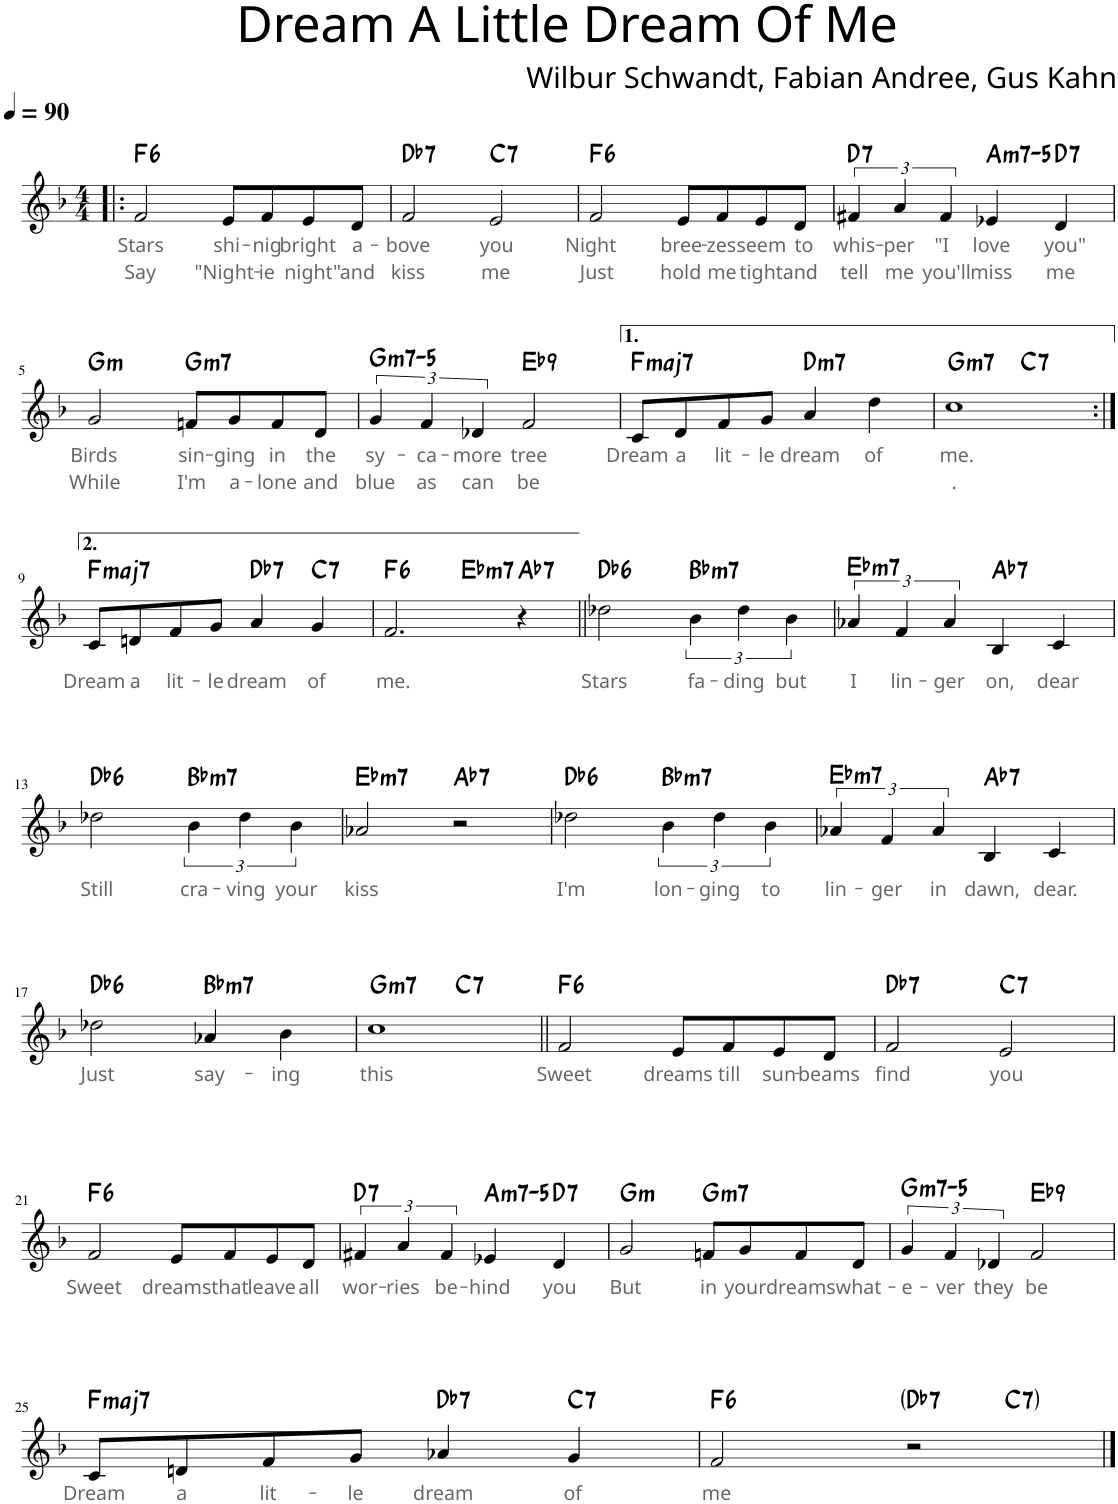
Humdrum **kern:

**kern	**text	**text	**harte
*part1	*part1	*part1	*part1
*staff1	*staff1	*staff1	*
*I"Piano	*	*	*
*I'Pno.	*	*	*
*clefG2	*	*	*
*k[b-]	*	*	*
*M4/4	*	*	*
*MM90	*	*	*
=1!|:	=1!|:	=1!|:	=1!|:
!	!LO:LY:b:color=#666666	!LO:LY:b:color=#666666	!LO:H:kt=6
2f/	Stars	Say	F:maj6
!	!LO:LY:b:color=#666666	!LO:LY:b:color=#666666	!
8e/L	shi-	"Night-	.
!	!LO:LY:b:color=#666666	!LO:LY:b:color=#666666	!
8f/	-nig	-ie	.
!	!LO:LY:b:color=#666666	!LO:LY:b:color=#666666	!
8e/	bright	night"	.
!	!LO:LY:b:color=#666666	!LO:LY:b:color=#666666	!
8d/J	a-	and	.
=2	=2	=2	=2
!	!LO:LY:b:color=#666666	!LO:LY:b:color=#666666	!LO:H:kt=7
2f/	-bove	kiss	Db:7
!	!LO:LY:b:color=#666666	!LO:LY:b:color=#666666	!LO:H:kt=7
2e/	you	me	C:7
=3	=3	=3	=3
!	!LO:LY:b:color=#666666	!LO:LY:b:color=#666666	!LO:H:kt=6
2f/	Night	Just	F:maj6
!	!LO:LY:b:color=#666666	!LO:LY:b:color=#666666	!
8e/L	bree-	hold	.
!	!LO:LY:b:color=#666666	!LO:LY:b:color=#666666	!
8f/	-zes	me	.
!	!LO:LY:b:color=#666666	!LO:LY:b:color=#666666	!
8e/	seem	tight	.
!	!LO:LY:b:color=#666666	!LO:LY:b:color=#666666	!
8d/J	to	and	.
=4	=4	=4	=4
!	!LO:LY:b:color=#666666	!LO:LY:b:color=#666666	!LO:H:kt=7
6f#X/	whis-	tell	D:7
!	!LO:LY:b:color=#666666	!LO:LY:b:color=#666666	!
6a/	-per	me	.
!	!LO:LY:b:color=#666666	!LO:LY:b:color=#666666	!
6f#/	"I	you'll	.
!	!LO:LY:b:color=#666666	!LO:LY:b:color=#666666	!LO:H:kt=m7-5
4e-X/	love	miss	A:hdim7
!	!LO:LY:b:color=#666666	!LO:LY:b:color=#666666	!LO:H:kt=7
4d/	you"	me	D:7
!!LO:LB:g=z
=5	=5	=5	=5
!	!LO:LY:b:color=#666666	!LO:LY:b:color=#666666	!LO:H:kt=m
2g/	Birds	While	G:min
!	!LO:LY:b:color=#666666	!LO:LY:b:color=#666666	!LO:H:kt=m7
8fn/L	sin-	I'm	G:min7
!	!LO:LY:b:color=#666666	!LO:LY:b:color=#666666	!
8g/	-ging	a-	.
!	!LO:LY:b:color=#666666	!LO:LY:b:color=#666666	!
8f/	in	-lone	.
!	!LO:LY:b:color=#666666	!LO:LY:b:color=#666666	!
8d/J	the	and	.
=6	=6	=6	=6
!	!LO:LY:b:color=#666666	!LO:LY:b:color=#666666	!LO:H:kt=m7-5
6g/	sy-	blue	G:hdim7
!	!LO:LY:b:color=#666666	!LO:LY:b:color=#666666	!
6f/	-ca-	as	.
!	!LO:LY:b:color=#666666	!LO:LY:b:color=#666666	!
6d-X/	-more	can	.
!	!LO:LY:b:color=#666666	!LO:LY:b:color=#666666	!LO:H:kt=9
2f/	tree	be	Eb:9
=7	=7	=7	=7
!	!LO:LY:b:color=#666666	!	!LO:H:kt=maj7
8c/L	Dream	.	F:maj7
!	!LO:LY:b:color=#666666	!	!
8d/	a	.	.
!	!LO:LY:b:color=#666666	!	!
8f/	lit-	.	.
!	!LO:LY:b:color=#666666	!	!
8g/J	-le	.	.
!	!LO:LY:b:color=#666666	!	!LO:H:kt=m7
4a/	dream	.	D:min7
!	!LO:LY:b:color=#666666	!	!
4dd\	of	.	.
=8	=8	=8	=8
!	!LO:LY:b:color=#666666	!LO:LY:b:color=#666666	!LO:H:kt=m7
*^	*	*	*
1cc	2ryy	me.	.	G:min7
!	!	!	!	!LO:H:kt=7
.	2ryy	.	.	C:7
!!LO:LB:g=z	!!
=9:|!	=9:|!	=9:|!	=9:|!	=9:|!
!	!	!LO:LY:b:color=#666666	!	!LO:H:kt=maj7
*v	*v	*	*	*
8c/L	Dream	.	F:maj7
!	!LO:LY:b:color=#666666	!	!
8dn/	a	.	.
!	!LO:LY:b:color=#666666	!	!
8f/	lit-	.	.
!	!LO:LY:b:color=#666666	!	!
8g/J	-le	.	.
!	!LO:LY:b:color=#666666	!	!LO:H:kt=7
4a/	dream	.	Db:7
!	!LO:LY:b:color=#666666	!	!LO:H:kt=7
4g/	of	.	C:7
=10	=10	=10	=10
!	!LO:LY:b:color=#666666	!	!LO:H:kt=6
*^	*	*	*
2.f/	2ryy	me.	.	F:maj6
!	!	!	!	!LO:H:kt=m7
.	2ryy	.	.	Eb:min7
!	!	!	!	!LO:H:kt=7
4r	.	.	.	Ab:7
=11||	=11||	=11||	=11||	=11||
!	!	!LO:LY:b:color=#666666	!	!LO:H:kt=6
*v	*v	*	*	*
2dd-X\	Stars	.	Db:maj6
!	!LO:LY:b:color=#666666	!	!LO:H:kt=m7
6b-\	fa-	.	Bb:min7
!	!LO:LY:b:color=#666666	!	!
6dd-\	-ding	.	.
!	!LO:LY:b:color=#666666	!	!
6b-\	but	.	.
=12	=12	=12	=12
!	!LO:LY:b:color=#666666	!	!LO:H:kt=m7
6a-X/	I	.	Eb:min7
!	!LO:LY:b:color=#666666	!	!
6f/	lin-	.	.
!	!LO:LY:b:color=#666666	!	!
6a-/	-ger	.	.
!	!LO:LY:b:color=#666666	!	!LO:H:kt=7
4B-/	on,	.	Ab:7
!	!LO:LY:b:color=#666666	!	!
4c/	dear	.	.
!!LO:LB:g=z
=13	=13	=13	=13
!	!LO:LY:b:color=#666666	!	!LO:H:kt=6
2dd-X\	Still	.	Db:maj6
!	!LO:LY:b:color=#666666	!	!LO:H:kt=m7
6b-\	cra-	.	Bb:min7
!	!LO:LY:b:color=#666666	!	!
6dd-\	-ving	.	.
!	!LO:LY:b:color=#666666	!	!
6b-\	your	.	.
=14	=14	=14	=14
!	!LO:LY:b:color=#666666	!	!LO:H:kt=m7
2a-X/	kiss	.	Eb:min7
!	!	!	!LO:H:kt=7
2r	.	.	Ab:7
=15	=15	=15	=15
!	!LO:LY:b:color=#666666	!	!LO:H:kt=6
2dd-X\	I'm	.	Db:maj6
!	!LO:LY:b:color=#666666	!	!LO:H:kt=m7
6b-\	lon-	.	Bb:min7
!	!LO:LY:b:color=#666666	!	!
6dd-\	-ging	.	.
!	!LO:LY:b:color=#666666	!	!
6b-\	to	.	.
=16	=16	=16	=16
!	!LO:LY:b:color=#666666	!	!LO:H:kt=m7
6a-X/	lin-	.	Eb:min7
!	!LO:LY:b:color=#666666	!	!
6f/	-ger	.	.
!	!LO:LY:b:color=#666666	!	!
6a-/	in	.	.
!	!LO:LY:b:color=#666666	!	!LO:H:kt=7
4B-/	dawn,	.	Ab:7
!	!LO:LY:b:color=#666666	!	!
4c/	dear.	.	.
!!LO:LB:g=z
=17	=17	=17	=17
!	!LO:LY:b:color=#666666	!	!LO:H:kt=6
2dd-X\	Just	.	Db:maj6
!	!LO:LY:b:color=#666666	!	!LO:H:kt=m7
4a-X/	say-	.	Bb:min7
!	!LO:LY:b:color=#666666	!	!
4b-\	-ing	.	.
=18	=18	=18	=18
!	!LO:LY:b:color=#666666	!	!LO:H:kt=m7
*^	*	*	*
1cc	2ryy	this	.	G:min7
!	!	!	!	!LO:H:kt=7
.	2ryy	.	.	C:7
=19||	=19||	=19||	=19||	=19||
!	!	!LO:LY:b:color=#666666	!	!LO:H:kt=6
*v	*v	*	*	*
2f/	Sweet	.	F:maj6
!	!LO:LY:b:color=#666666	!	!
8e/L	dreams	.	.
!	!LO:LY:b:color=#666666	!	!
8f/	till	.	.
!	!LO:LY:b:color=#666666	!	!
8e/	sun-	.	.
!	!LO:LY:b:color=#666666	!	!
8d/J	-beams	.	.
=20	=20	=20	=20
!	!LO:LY:b:color=#666666	!	!LO:H:kt=7
2f/	find	.	Db:7
!	!LO:LY:b:color=#666666	!	!LO:H:kt=7
2e/	you	.	C:7
!!LO:LB:g=z
=21	=21	=21	=21
!	!LO:LY:b:color=#666666	!	!LO:H:kt=6
2f/	Sweet	.	F:maj6
!	!LO:LY:b:color=#666666	!	!
8e/L	dreams	.	.
!	!LO:LY:b:color=#666666	!	!
8f/	that	.	.
!	!LO:LY:b:color=#666666	!	!
8e/	leave	.	.
!	!LO:LY:b:color=#666666	!	!
8d/J	all	.	.
=22	=22	=22	=22
!	!LO:LY:b:color=#666666	!	!LO:H:kt=7
6f#X/	wor-	.	D:7
!	!LO:LY:b:color=#666666	!	!
6a/	-ries	.	.
!	!LO:LY:b:color=#666666	!	!
6f#/	be-	.	.
!	!LO:LY:b:color=#666666	!	!LO:H:kt=m7-5
4e-X/	-hind	.	A:hdim7
!	!LO:LY:b:color=#666666	!	!LO:H:kt=7
4d/	you	.	D:7
=23	=23	=23	=23
!	!LO:LY:b:color=#666666	!	!LO:H:kt=m
2g/	But	.	G:min
!	!LO:LY:b:color=#666666	!	!LO:H:kt=m7
8fn/L	in	.	G:min7
!	!LO:LY:b:color=#666666	!	!
8g/	your	.	.
!	!LO:LY:b:color=#666666	!	!
8f/	dreams	.	.
!	!LO:LY:b:color=#666666	!	!
8d/J	what-	.	.
=24	=24	=24	=24
!	!LO:LY:b:color=#666666	!	!LO:H:kt=m7-5
6g/	-e-	.	G:hdim7
!	!LO:LY:b:color=#666666	!	!
6f/	-ver	.	.
!	!LO:LY:b:color=#666666	!	!
6d-X/	they	.	.
!	!LO:LY:b:color=#666666	!	!LO:H:kt=9
2f/	be	.	Eb:9
!!LO:LB:g=z
=25	=25	=25	=25
!	!LO:LY:b:color=#666666	!	!LO:H:kt=maj7
8c/L	Dream	.	F:maj7
!	!LO:LY:b:color=#666666	!	!
8dn/	a	.	.
!	!LO:LY:b:color=#666666	!	!
8f/	lit-	.	.
!	!LO:LY:b:color=#666666	!	!
8g/J	-le	.	.
!	!LO:LY:b:color=#666666	!	!LO:H:kt=7
4a-X/	dream	.	Db:7
!	!LO:LY:b:color=#666666	!	!LO:H:kt=7
4g/	of	.	C:7
=26	=26	=26	=26
!	!LO:LY:b:color=#666666	!	!LO:H:kt=6
*^	*	*	*
2f/	2.ryy	me	.	F:maj6
!	!	!	!	!LO:H:kt=7
2r	.	.	.	Db:7
!	!	!	!	!LO:H:kt=7
.	4ryy	.	.	C:7
*v	*v	*	*	*
==	==	==	==
*-	*-	*-	*-
